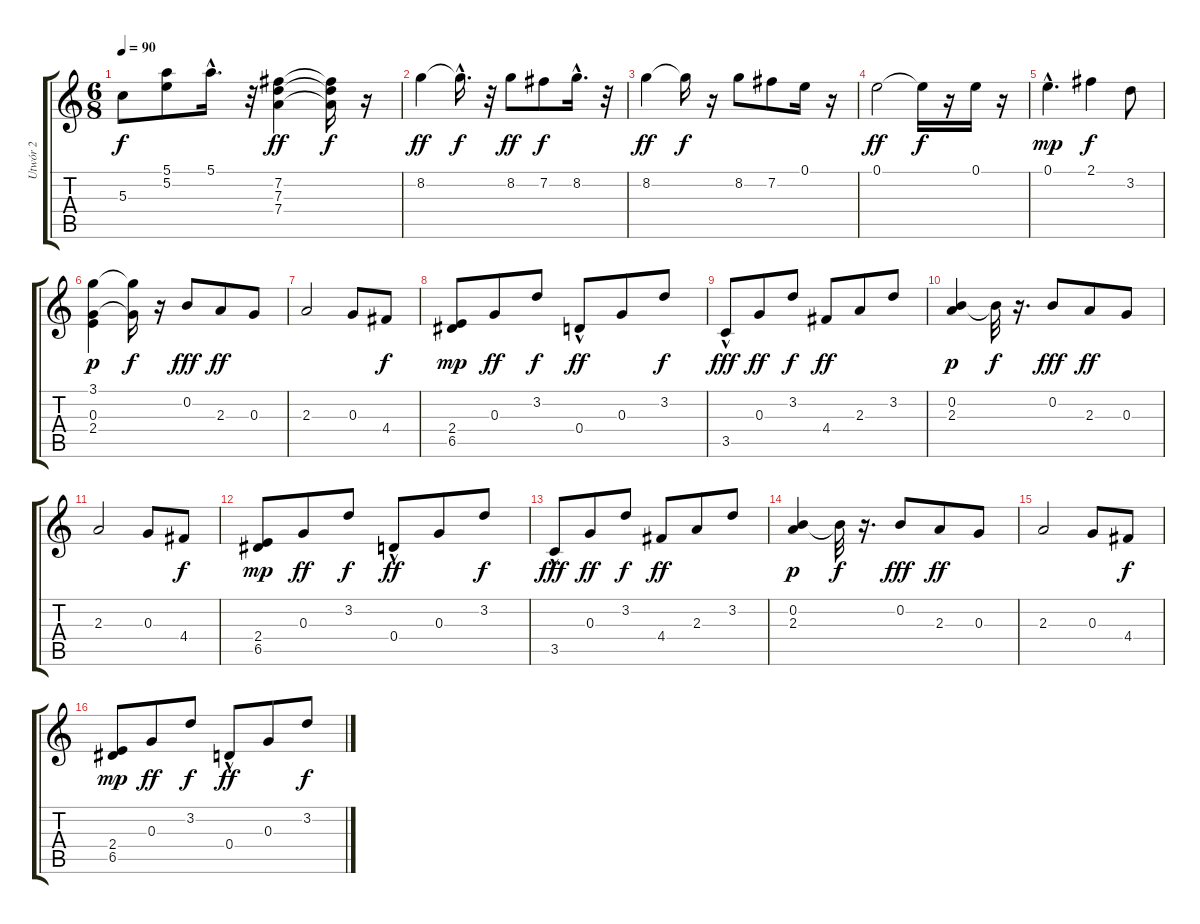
\track ("Utwór 2" "Utwór 2") {instrument electricguitarclean}
\staff {score tabs}
\tuning (E4 B3 G3 D3 A2 E2) {hide}
\ts (6 8)
\tempo 90
\clef g2
\ks c
5.3.8{dy f} (5.1 5.2).8 5.1{hac}.16{d} r.32 (7.2 7.3 7.4).4{dy ff} (7.2{t} 7.3{t} 7.4{t}).16{dy f} r.16 |
8.2.4{dy ff} 8.2{hac t}.16{d dy f} r.32 8.2.8{dy ff} 7.2.8{dy f} 8.2{hac}.16{d} r.32 |
8.2.4{dy ff} 8.2{t}.16{dy f} r.16 8.2.8 7.2.8 0.1.16 r.16 |
0.1.2{dy ff} 0.1{t}.16{dy f} r.16 0.1.16 r.16 |
0.1{hac}.4{d dy mp} 2.1.4{dy f} 3.2.8 |
(3.1 0.3 2.4).4{dy p} (3.1{t} 0.3{t}).16{dy f} r.16 0.2.8{dy fff} 2.3.8{dy ff} 0.3.8 |
2.3.2 0.3.8 4.4.8{dy f} |
(2.4 6.5).8{dy mp} 0.3.8{dy ff} 3.2.8{dy f} 0.4{hac}.8{dy ff} 0.3.8 3.2.8{dy f} |
3.5{hac}.8{dy fff} 0.3.8{dy ff} 3.2.8{dy f} 4.4.8{dy ff} 2.3.8 3.2.8 |
(0.2 2.3).4{dy p} 0.2{t}.32{dy f} r.16{d} 0.2.8{dy fff} 2.3.8{dy ff} 0.3.8 |
2.3.2 0.3.8 4.4.8{dy f} |
(2.4 6.5).8{dy mp} 0.3.8{dy ff} 3.2.8{dy f} 0.4{hac}.8{dy ff} 0.3.8 3.2.8{dy f} |
3.5{hac}.8{dy fff} 0.3.8{dy ff} 3.2.8{dy f} 4.4.8{dy ff} 2.3.8 3.2.8 |
(0.2 2.3).4{dy p} 0.2{t}.32{dy f} r.16{d} 0.2.8{dy fff} 2.3.8{dy ff} 0.3.8 |
2.3.2 0.3.8 4.4.8{dy f} |
(2.4 6.5).8{dy mp} 0.3.8{dy ff} 3.2.8{dy f} 0.4{hac}.8{dy ff} 0.3.8 3.2.8{dy f}
